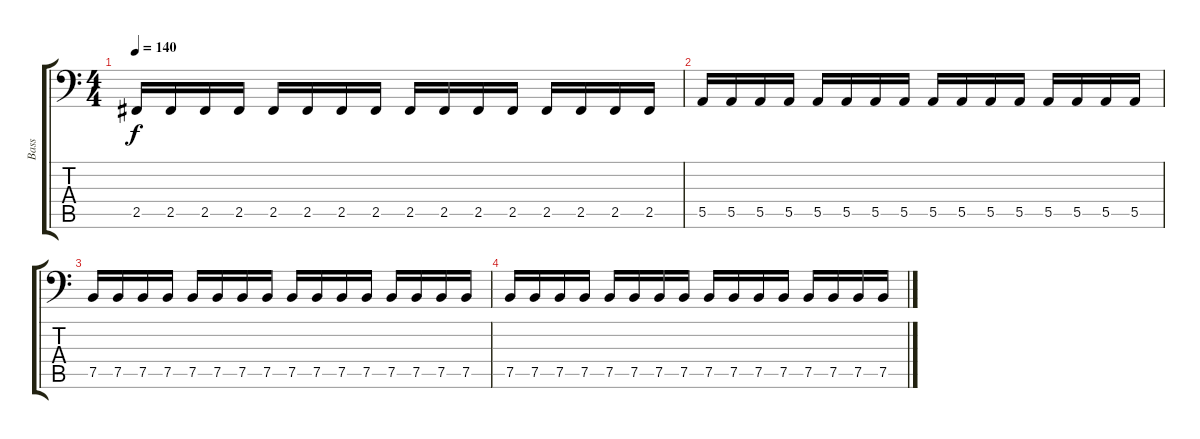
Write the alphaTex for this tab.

\track ("Bass" "Bass") {instrument electricbassfinger}
\staff {score tabs}
\tuning (C3 G2 D2 A1 E1 B0) {hide}
\ts (4 4)
\tempo 140
\clef f4
\ks c
2.5.16{dy f} 2.5.16 2.5.16 2.5.16 2.5.16 2.5.16 2.5.16 2.5.16 2.5.16 2.5.16 2.5.16 2.5.16 2.5.16 2.5.16 2.5.16 2.5.16 |
5.5.16 5.5.16 5.5.16 5.5.16 5.5.16 5.5.16 5.5.16 5.5.16 5.5.16 5.5.16 5.5.16 5.5.16 5.5.16 5.5.16 5.5.16 5.5.16 |
7.5.16 7.5.16 7.5.16 7.5.16 7.5.16 7.5.16 7.5.16 7.5.16 7.5.16 7.5.16 7.5.16 7.5.16 7.5.16 7.5.16 7.5.16 7.5.16 |
7.5.16 7.5.16 7.5.16 7.5.16 7.5.16 7.5.16 7.5.16 7.5.16 7.5.16 7.5.16 7.5.16 7.5.16 7.5.16 7.5.16 7.5.16 7.5.16
